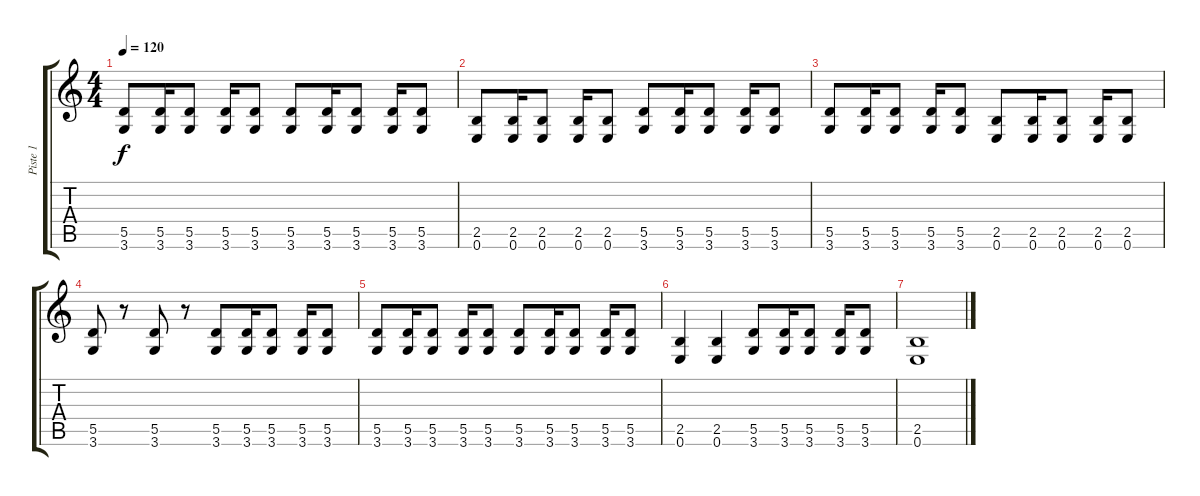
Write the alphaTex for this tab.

\track ("Piste 1" "Piste 1") {instrument distortionguitar}
\staff {score tabs}
\tuning (E4 B3 G3 D3 A2 E2) {hide}
\ts (4 4)
\tempo 120
\clef g2
\ks c
(5.5 3.6).8{dy f} (5.5 3.6).16 (5.5 3.6).8 (5.5 3.6).16 (5.5 3.6).8 (5.5 3.6).8 (5.5 3.6).16 (5.5 3.6).8 (5.5 3.6).16 (5.5 3.6).8 |
(2.5 0.6).8 (2.5 0.6).16 (2.5 0.6).8 (2.5 0.6).16 (2.5 0.6).8 (5.5 3.6).8 (5.5 3.6).16 (5.5 3.6).8 (5.5 3.6).16 (5.5 3.6).8 |
(5.5 3.6).8 (5.5 3.6).16 (5.5 3.6).8 (5.5 3.6).16 (5.5 3.6).8 (2.5 0.6).8 (2.5 0.6).16 (2.5 0.6).8 (2.5 0.6).16 (2.5 0.6).8 |
(5.5 3.6).8 r.8 (5.5 3.6).8 r.8 (5.5 3.6).8 (5.5 3.6).16 (5.5 3.6).8 (5.5 3.6).16 (5.5 3.6).8 |
(5.5 3.6).8 (5.5 3.6).16 (5.5 3.6).8 (5.5 3.6).16 (5.5 3.6).8 (5.5 3.6).8 (5.5 3.6).16 (5.5 3.6).8 (5.5 3.6).16 (5.5 3.6).8 |
(2.5 0.6).4 (2.5 0.6).4 (5.5 3.6).8 (5.5 3.6).16 (5.5 3.6).8 (5.5 3.6).16 (5.5 3.6).8 |
(2.5 0.6).1
